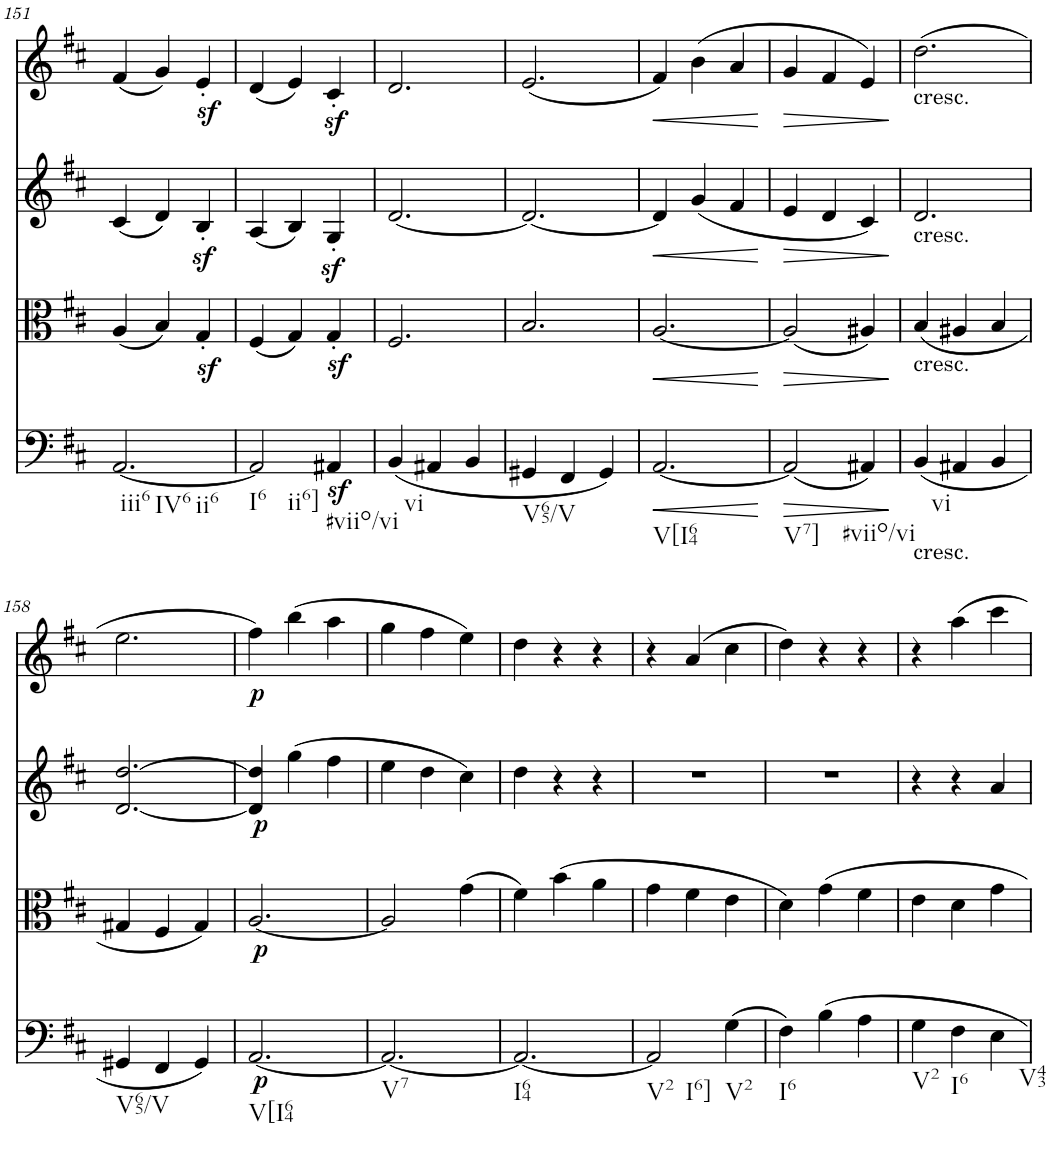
**kern	**dynam	**kern	**dynam	**kern	**dynam	**kern	**dynam
*part4	*part4	*part3	*part3	*part2	*part2	*part1	*part1
*staff4	*staff4	*staff3	*staff3	*staff2	*staff2	*staff1	*staff1
*I"Violoncello	*	*I"Viola	*	*I"Violin II	*	*I"Violin I	*
*I'Vc	*	*I'Vla	*	*I'Vln	*	*I'Vln	*
!!LO:PB:g=z
*clefF4	*	*clefC3	*	*clefG2	*	*clefG2	*
*k[f#c#]	*	*k[f#c#]	*	*k[f#c#]	*	*k[f#c#]	*
*M3/4	*	*M3/4	*	*M3/4	*	*M3/4	*
=151	=151	=151	=151	=151	=151	=151	=151
!LO:TX:b:t=iii6	!	!	!	!	!	!	!
!LO:TX:b:t=IV6	!	!	!	!	!	!	!
!LO:TX:b:t=ii6	!	!	!	!	!	!	!
[2.AA/	.	(4A/	.	(4c#/	.	(4f#/	.
.	.	4B/)	.	4d/)	.	4g/)	.
.	.	4Gz>'/	.	4B'/	.	4ez<'/	.
=152	=152	=152	=152	=152	=152	=152	=152
!LO:TX:b:t=I6	!	!	!	!	!	!	!
!LO:TX:b:t=ii6]	!	!	!	!	!	!	!
2AA/]	.	(4F#/	.	(4A/	.	(4d/	.
.	.	4G/)	.	4B/)	.	4e/)	.
!LO:TX:b:t=#viio/vi	!	!	!	!	!	!	!
4AA#Xz</	.	4Gz>'/	.	4G'/	.	4c#z<'/	.
=153	=153	=153	=153	=153	=153	=153	=153
!LO:TX:b:t=vi	!	!	!	!	!	!	!
(<4BB/	.	2.F#/	.	[2.d/	.	2.d/	.
4AA#X/	.	.	.	.	.	.	.
4BB/	.	.	.	.	.	.	.
=154	=154	=154	=154	=154	=154	=154	=154
!LO:TX:b:t=V65/V	!	!	!	!	!	!	!
4GG#X/	.	2.B/	.	2.d/_	.	(2.e/	.
4FF#/	.	.	.	.	.	.	.
4GG#/)	.	.	.	.	.	.	.
=155	=155	=155	=155	=155	=155	=155	=155
!LO:TX:b:t=V[I64	!	!	!	!	!	!	!
!	!LO:HP:b	!	!LO:HP:b	!	!LO:HP:b	!	!LO:HP:b
[2.AA/	<	[2.A/	<	4d/]	<	4f#/)	<
.	.	.	.	(4g/	.	(4b\	.
.	.	.	.	4f#/	.	4a/	.
.	[	.	[	.	[	.	[
=156	=156	=156	=156	=156	=156	=156	=156
!LO:TX:b:t=V7]	!	!	!	!	!	!	!
!	!LO:HP:b	!	!LO:HP:b	!	!LO:HP:b	!	!LO:HP:b
(2AA/]	>	(2A/]	>	4e/	>	4g/	>
.	.	.	.	4d/	.	4f#/	.
!LO:TX:b:t=#viio/vi	!	!	!	!	!	!	!
4AA#X/)	.	4A#X/)	.	4c#/)	.	4e/)	.
.	]	.	]	.	]	.	]
=157	=157	=157	=157	=157	=157	=157	=157
!	!	!	!	!	!	!LO:TX:b:t=cresc.	!
!	!	!	!	!LO:TX:b:t=cresc.	!	!	!
!	!	!LO:TX:b:t=cresc.	!	!	!	!	!
!LO:TX:b:t=cresc.	!	!	!	!	!	!	!
!LO:TX:b:t=vi	!	!	!	!	!	!	!
(<4BB/	.	(<4B/	.	2.d/	.	(2.dd\	.
4AA#X/	.	4A#X/	.	.	.	.	.
4BB/	.	4B/	.	.	.	.	.
!!LO:LB:g=z
=158	=158	=158	=158	=158	=158	=158	=158
!LO:TX:b:t=V65/V	!	!	!	!	!	!	!
4GG#X/	.	4G#X/	.	[2.d/ [2.dd/	.	2.ee\	.
4FF#/	.	4F#/	.	.	.	.	.
4GG#/)	.	4G#/)	.	.	.	.	.
=159	=159	=159	=159	=159	=159	=159	=159
!LO:TX:b:t=V[I64	!	!	!	!	!	!	!
!	!LO:DY:b	!	!LO:DY:b	!	!LO:DY:b	!	!LO:DY:b
[2.AA/	p	[2.A/	p	4d/] 4dd/]	p	4ff#\)	p
.	.	.	.	(4gg\	.	(4bb\	.
.	.	.	.	4ff#\	.	4aa\	.
=160	=160	=160	=160	=160	=160	=160	=160
!LO:TX:b:t=V7	!	!	!	!	!	!	!
2.AA/_	.	2A/]	.	4ee\	.	4gg\	.
.	.	.	.	4dd\	.	4ff#\	.
.	.	(4g\	.	4cc#\)	.	4ee\)	.
=161	=161	=161	=161	=161	=161	=161	=161
!LO:TX:b:t=I64	!	!	!	!	!	!	!
2.AA/_	.	4f#\)	.	4dd\	.	4dd\	.
.	.	(4b\	.	4r	.	4r	.
.	.	4a\	.	4r	.	4r	.
=162	=162	=162	=162	=162	=162	=162	=162
!LO:TX:b:t=V2	!	!	!	!	!	!	!
!LO:TX:b:t=I6]	!	!	!	!	!	!	!
2AA/]	.	4g\	.	2.r	.	4r	.
.	.	4f#\	.	.	.	(4a/	.
!LO:TX:b:t=V2	!	!	!	!	!	!	!
(4G\	.	4e\	.	.	.	4cc#\	.
=163	=163	=163	=163	=163	=163	=163	=163
!LO:TX:b:t=I6	!	!	!	!	!	!	!
4F#\)	.	4d\)	.	2.r	.	4dd\)	.
4B\	.	4g\	.	.	.	4r	.
4A\	.	4f#\	.	.	.	4r	.
=164	=164	=164	=164	=164	=164	=164	=164
!LO:TX:b:t=V2	!	!	!	!	!	!	!
4G\	.	4e\	.	4r	.	4r	.
!LO:TX:b:t=I6	!	!	!	!	!	!	!
4F#\	.	4d\	.	4r	.	4aa\	.
!LO:TX:b:t=V43	!	!	!	!	!	!	!
4E\	.	4g\	.	4a/	.	4ccc#\	.
=	=	=	=	=	=	=	=
*-	*-	*-	*-	*-	*-	*-	*-
